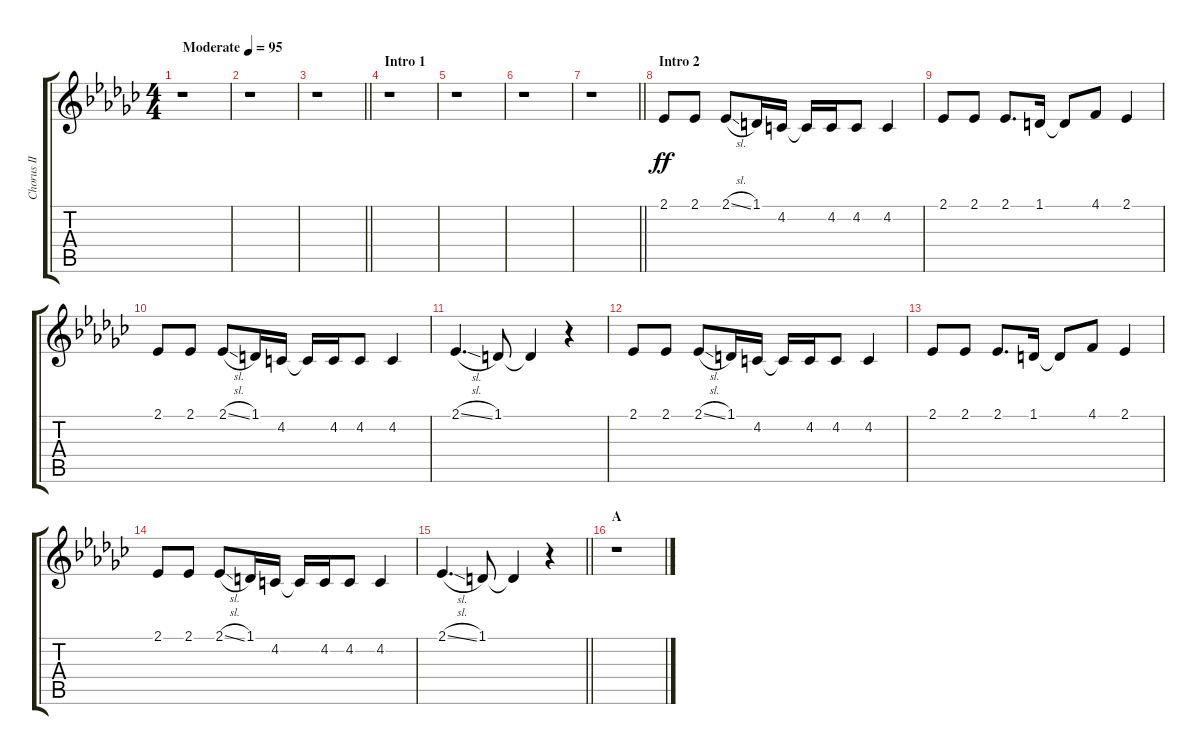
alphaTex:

\track ("Chorus II" "Chorus II") {instrument voiceoohs}
\staff {score tabs}
\tuning (Db4 Ab3 E3 B2 Gb2 B1) {hide}
\ts (4 4)
\tempo (95 "Moderate")
\clef g2
\ks gb
r.1{dy ff instrument voiceoohs} |
r.1 |
\barLineRight lightlight
r.1 |
\section ("" "Intro 1")
r.1 |
r.1 |
r.1 |
\barLineRight lightlight
r.1 |
\section ("" "Intro 2")
2.1.8 2.1.8 2.1{sl}.8 1.1.16 4.2.16 4.2{t}.16 4.2.16 4.2.8 4.2.4 |
2.1.8 2.1.8 2.1.8{d} 1.1.16 1.1{t}.8 4.1.8 2.1.4 |
2.1.8 2.1.8 2.1{sl}.8 1.1.16 4.2.16 4.2{t}.16 4.2.16 4.2.8 4.2.4 |
2.1{sl}.4{d} 1.1.8 1.1{t}.4 r.4 |
2.1.8 2.1.8 2.1{sl}.8 1.1.16 4.2.16 4.2{t}.16 4.2.16 4.2.8 4.2.4 |
2.1.8 2.1.8 2.1.8{d} 1.1.16 1.1{t}.8 4.1.8 2.1.4 |
2.1.8 2.1.8 2.1{sl}.8 1.1.16 4.2.16 4.2{t}.16 4.2.16 4.2.8 4.2.4 |
\barLineRight lightlight
2.1{sl}.4{d} 1.1.8 1.1{t}.4 r.4 |
\section ("" "A")
r.1
